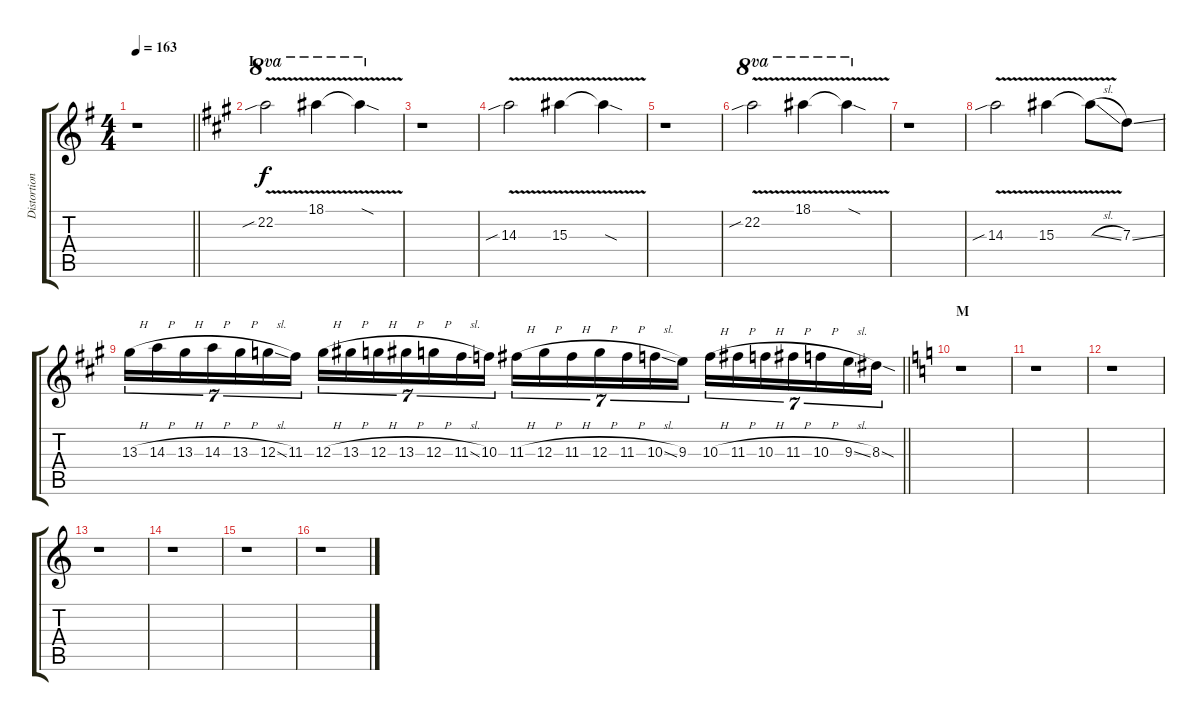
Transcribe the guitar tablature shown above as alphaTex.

\track ("Distortion 4" "Distortion") {instrument distortionguitar}
\staff {score tabs}
\tuning (E4 B3 G3 D3 A2 E2) {hide}
\ts (4 4)
\tempo 163
\clef g2
\barLineRight lightlight
\ks g
r.1{dy f} |
\section ("" "L")
\ks a
22.2{v sib}.2{ot 8va} 18.1{v}.4{ot 8va} 18.1{sod t}.4{ot 8va} |
r.1 |
14.3{v sib}.2 15.3{v}.4 15.3{sod t}.4 |
r.1 |
22.2{v sib}.2{ot 8va} 18.1{v}.4{ot 8va} 18.1{sod t}.4{ot 8va} |
r.1 |
14.3{v sib}.2 15.3{v}.4 15.3{sl t}.8 7.3{ss}.8 |
\barLineRight lightlight
13.3{h}.16{tu (7 4)} 14.3{h}.16{tu (7 4)} 13.3{h}.16{tu (7 4)} 14.3{h}.16{tu (7 4)} 13.3{h}.16{tu (7 4)} 12.3{sl}.16{tu (7 4)} 11.3.16{tu (7 4)} 12.3{h}.16{tu (7 4)} 13.3{h}.16{tu (7 4)} 12.3{h}.16{tu (7 4)} 13.3{h}.16{tu (7 4)} 12.3{h}.16{tu (7 4)} 11.3{sl}.16{tu (7 4)} 10.3.16{tu (7 4)} 11.3{h}.16{tu (7 4)} 12.3{h}.16{tu (7 4)} 11.3{h}.16{tu (7 4)} 12.3{h}.16{tu (7 4)} 11.3{h}.16{tu (7 4)} 10.3{sl}.16{tu (7 4)} 9.3.16{tu (7 4)} 10.3{h}.16{tu (7 4)} 11.3{h}.16{tu (7 4)} 10.3{h}.16{tu (7 4)} 11.3{h}.16{tu (7 4)} 10.3{h}.16{tu (7 4)} 9.3{sl}.16{tu (7 4)} 8.3{sod}.16{tu (7 4)} |
\section ("" "M")
\ks c
r.1 |
r.1 |
r.1 |
r.1 |
r.1 |
r.1 |
r.1
